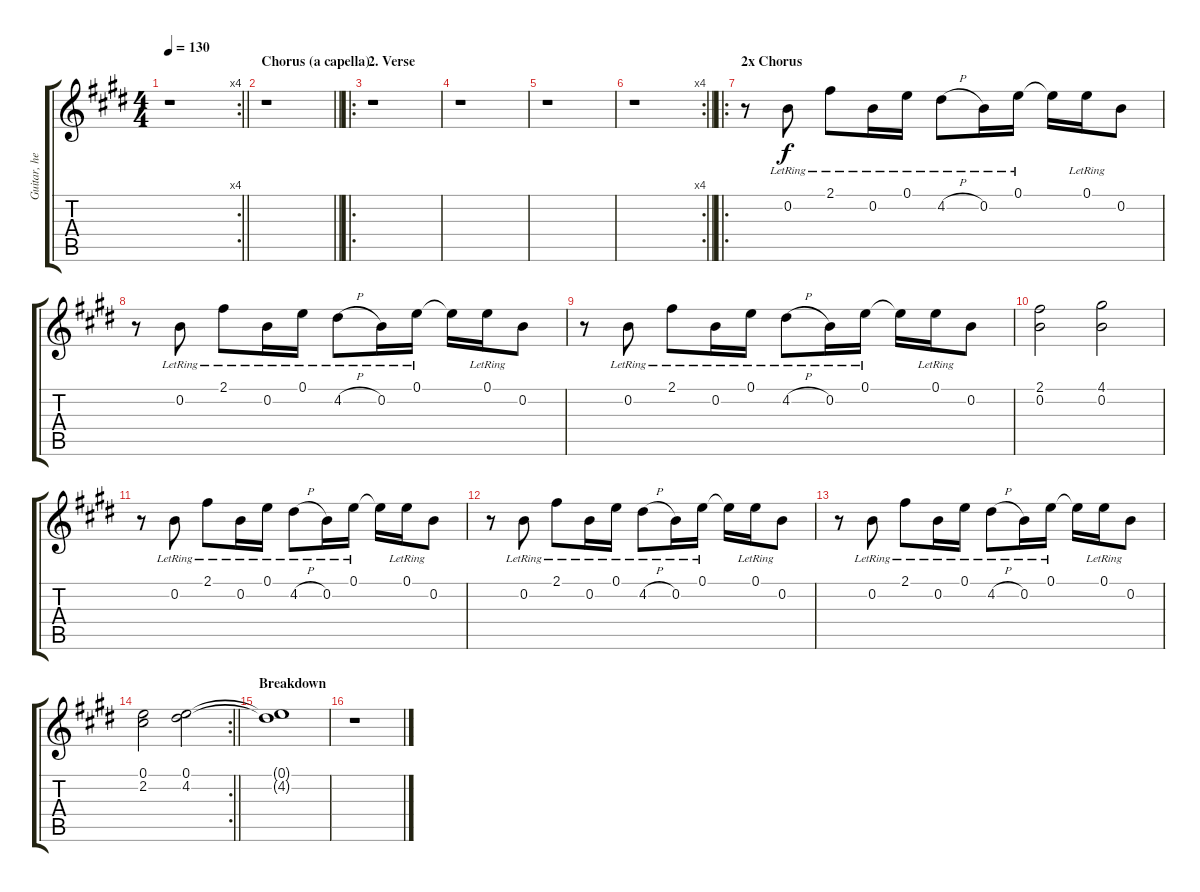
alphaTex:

\track ("Guitar, heavy overdrive" "Guitar, he") {instrument overdrivenguitar}
\staff {score tabs}
\tuning (E4 B3 G3 D3 A2 E2) {hide}
\rc 4
\ts (4 4)
\tempo 130
\clef g2
\barLineRight lightlight
\ks c#minor
r.1{dy f} |
\section ("" "Chorus (a capella)")
\barLineRight lightlight
r.1 |
\ro
\section ("" "2. Verse")
r.1 |
r.1 |
r.1 |
\rc 4
\barLineRight lightlight
r.1 |
\ro
\section ("" "2x Chorus")
r.8 0.2{lr}.8 2.1{lr}.8 0.2{lr}.16 0.1{lr}.16 4.2{h lr}.8 0.2{lr}.16 0.1{lr}.16 0.1{t}.16 0.1{lr}.16 0.2.8 |
r.8 0.2{lr}.8 2.1{lr}.8 0.2{lr}.16 0.1{lr}.16 4.2{h lr}.8 0.2{lr}.16 0.1{lr}.16 0.1{t}.16 0.1{lr}.16 0.2.8 |
r.8 0.2{lr}.8 2.1{lr}.8 0.2{lr}.16 0.1{lr}.16 4.2{h lr}.8 0.2{lr}.16 0.1{lr}.16 0.1{t}.16 0.1{lr}.16 0.2.8 |
(2.1 0.2).2 (4.1 0.2).2 |
r.8 0.2{lr}.8 2.1{lr}.8 0.2{lr}.16 0.1{lr}.16 4.2{h lr}.8 0.2{lr}.16 0.1{lr}.16 0.1{t}.16 0.1{lr}.16 0.2.8 |
r.8 0.2{lr}.8 2.1{lr}.8 0.2{lr}.16 0.1{lr}.16 4.2{h lr}.8 0.2{lr}.16 0.1{lr}.16 0.1{t}.16 0.1{lr}.16 0.2.8 |
r.8 0.2{lr}.8 2.1{lr}.8 0.2{lr}.16 0.1{lr}.16 4.2{h lr}.8 0.2{lr}.16 0.1{lr}.16 0.1{t}.16 0.1{lr}.16 0.2.8 |
\rc 2
\barLineRight lightlight
(0.1 2.2).2 (0.1 4.2).2 |
\section ("" "Breakdown")
(0.1{t} 4.2{t}).1 |
r.1
